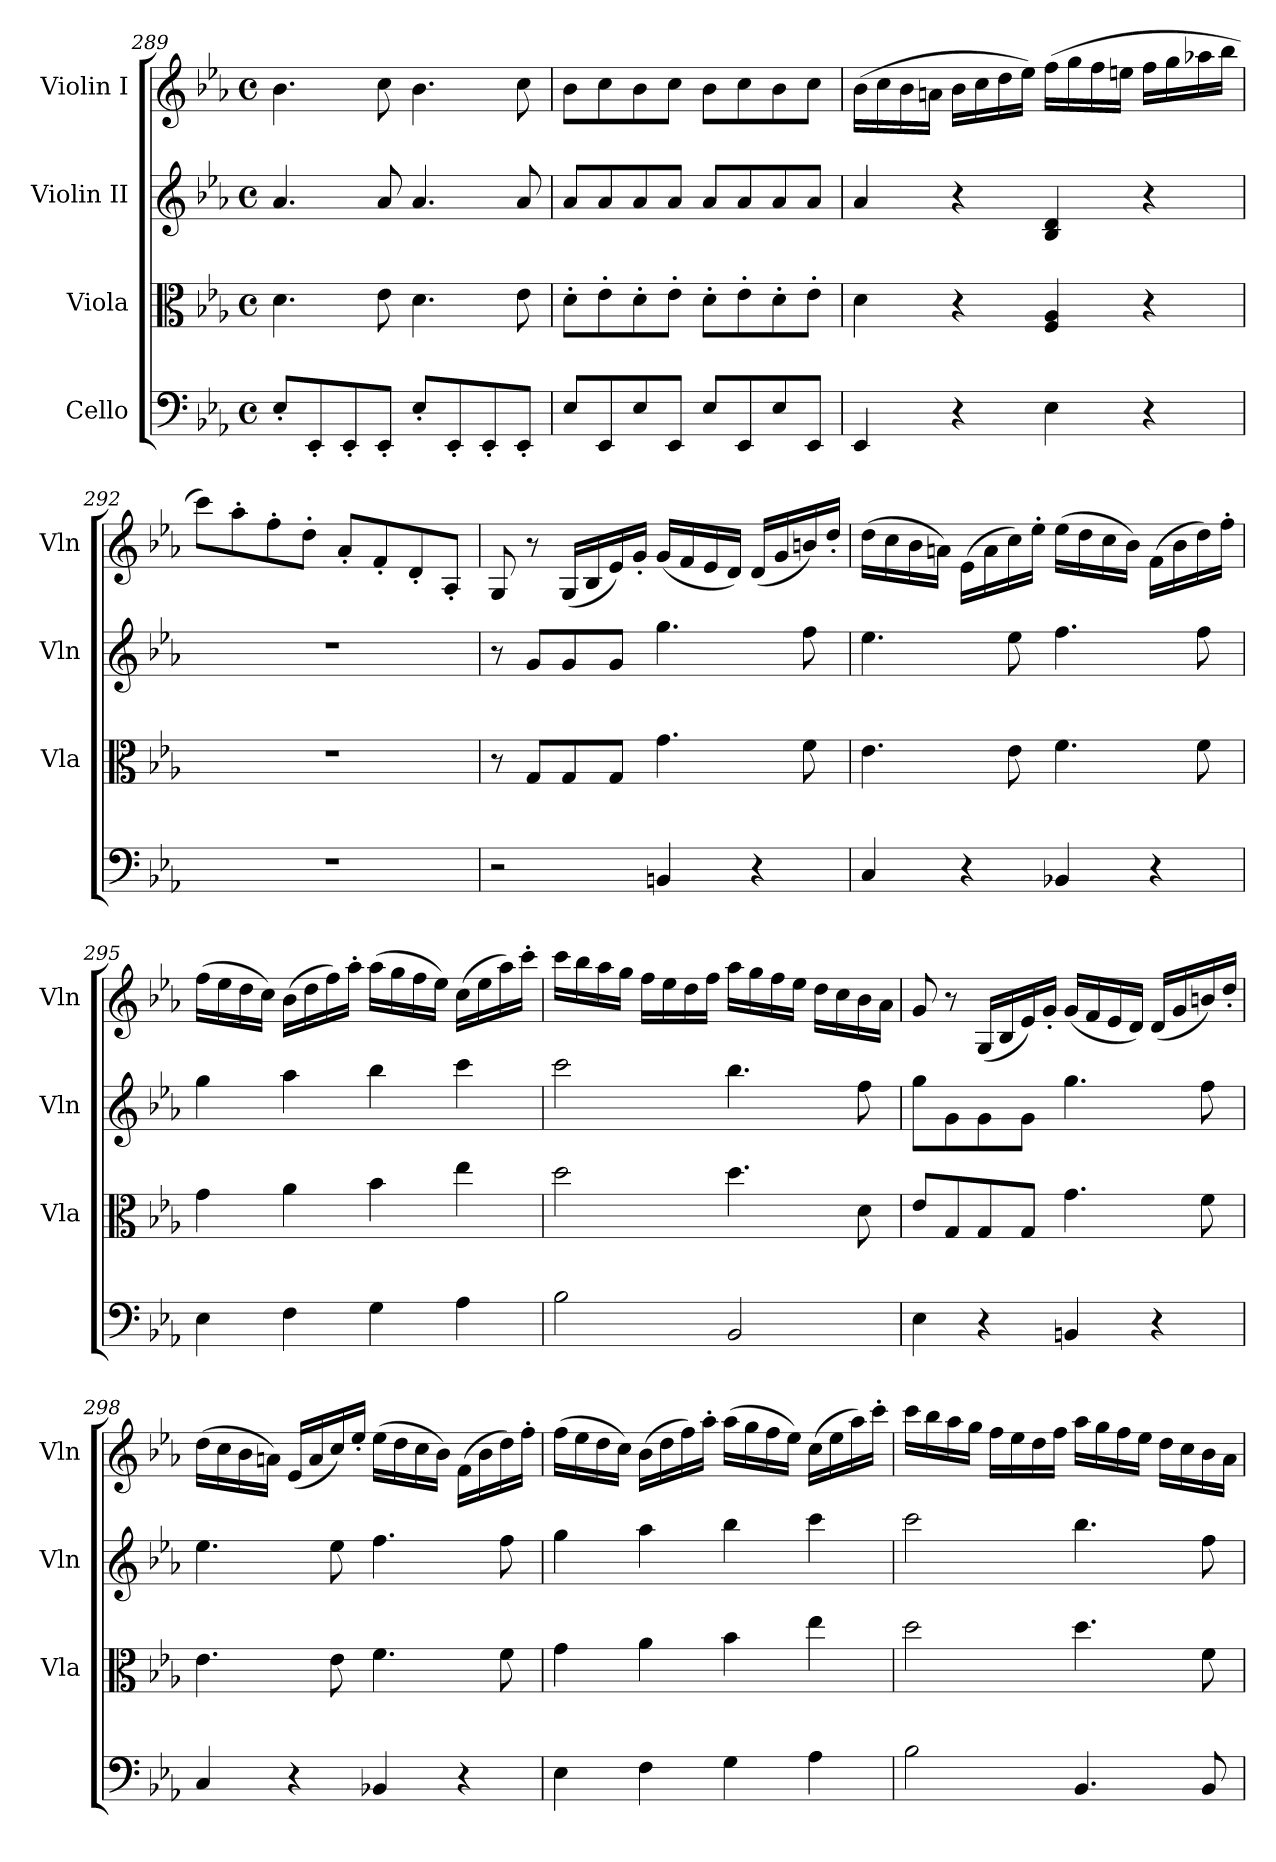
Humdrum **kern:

**kern	**kern	**kern	**kern
*part4	*part3	*part2	*part1
*staff4	*staff3	*staff2	*staff1
*I"Cello	*I"Viola	*I"Violin II	*I"Violin I
*	*I'Vla	*I'Vln	*I'Vln
*clefF4	*clefC3	*clefG2	*clefG2
*k[b-e-a-]	*k[b-e-a-]	*k[b-e-a-]	*k[b-e-a-]
*M4/4	*M4/4	*M4/4	*M4/4
*met(c)	*met(c)	*met(c)	*met(c)
=289	=289	=289	=289
8E-'/L	4.d\	4.a-/	4.b-\
8EE-'/	.	.	.
8EE-'/	.	.	.
8EE-'/J	8e-\	8a-/	8cc\
8E-'/L	4.d\	4.a-/	4.b-\
8EE-'/	.	.	.
8EE-'/	.	.	.
8EE-'/J	8e-\	8a-/	8cc\
=290	=290	=290	=290
8E-/L	8d'\L	8a-/L	8b-\L
8EE-/	8e-'\	8a-/	8cc\
8E-/	8d'\	8a-/	8b-\
8EE-/J	8e-'\J	8a-/J	8cc\J
8E-/L	8d'\L	8a-/L	8b-\L
8EE-/	8e-'\	8a-/	8cc\
8E-/	8d'\	8a-/	8b-\
8EE-/J	8e-'\J	8a-/J	8cc\J
!!LO:LB:g=z
=291	=291	=291	=291
4EE-/	4d\	4a-/	(>16b-\LL
.	.	.	16cc\
.	.	.	16b-\
.	.	.	16an\JJ
4r	4r	4r	16b-\LL
.	.	.	16cc\
.	.	.	16dd\
.	.	.	16ee-\JJ)
4E-\	4F/ 4A-/	4B-/ 4d/	(>16ff\LL
.	.	.	16gg\
.	.	.	16ff\
.	.	.	16een\JJ
4r	4r	4r	16ff\LL
.	.	.	16gg\
.	.	.	16aa-X\
.	.	.	16bb-\JJ
=292	=292	=292	=292
1r	1r	1r	8ccc\L)
.	.	.	8aa-'\
.	.	.	8ff'\
.	.	.	8dd'\J
.	.	.	8a-'/L
.	.	.	8f'/
.	.	.	8d'/
.	.	.	8A-'/J
=293	=293	=293	=293
2r	8r	8r	8G/
.	8G/L	8g/L	8r
.	8G/	8g/	(<16G/LL
.	.	.	16B-/
.	8G/J	8g/J	16e-/)
.	.	.	16g'/JJ
4BBn/	4.g\	4.gg\	(<16g/LL
.	.	.	16f/
.	.	.	16e-/
.	.	.	16d/JJ)
4r	.	.	(<16d/LL
.	.	.	16g/
.	8f\	8ff\	16bn/)
.	.	.	16dd'/JJ
=294	=294	=294	=294
4C/	4.e-\	4.ee-\	(>16dd\LL
.	.	.	16cc\
.	.	.	16b-\
.	.	.	16an\JJ)
4r	.	.	(>16e-\LL
.	.	.	16a\
.	8e-\	8ee-\	16cc\)
.	.	.	16ee-'\JJ
4BB-X/	4.f\	4.ff\	(>16ee-\LL
.	.	.	16dd\
.	.	.	16cc\
.	.	.	16b-\JJ)
4r	.	.	(>16f\LL
.	.	.	16b-\
.	8f\	8ff\	16dd\)
.	.	.	16ff'\JJ
=295	=295	=295	=295
4E-\	4g\	4gg\	(>16ff\LL
.	.	.	16ee-\
.	.	.	16dd\
.	.	.	16cc\JJ)
4F\	4a-\	4aa-\	(>16b-\LL
.	.	.	16dd\
.	.	.	16ff\)
.	.	.	16aa-'\JJ
4G\	4b-\	4bb-\	(>16aa-\LL
.	.	.	16gg\
.	.	.	16ff\
.	.	.	16ee-\JJ)
4A-\	4ee-\	4ccc\	(>16cc\LL
.	.	.	16ee-\
.	.	.	16aa-\)
.	.	.	16ccc'\JJ
!!LO:LB:g=z
=296	=296	=296	=296
2B-\	2dd\	2ccc\	16ccc\LL
.	.	.	16bb-\
.	.	.	16aa-\
.	.	.	16gg\JJ
.	.	.	16ff\LL
.	.	.	16ee-\
.	.	.	16dd\
.	.	.	16ff\JJ
2BB-/	4.dd\	4.bb-\	16aa-\LL
.	.	.	16gg\
.	.	.	16ff\
.	.	.	16ee-\JJ
.	.	.	16dd\LL
.	.	.	16cc\
.	8d\	8ff\	16b-\
.	.	.	16a-\JJ
=297	=297	=297	=297
4E-\	8e-/L	8gg\L	8g/
.	8G/	8g\	8r
4r	8G/	8g\	(<16G/LL
.	.	.	16B-/
.	8G/J	8g\J	16e-/)
.	.	.	16g'/JJ
4BBn/	4.g\	4.gg\	(<16g/LL
.	.	.	16f/
.	.	.	16e-/
.	.	.	16d/JJ)
4r	.	.	(<16d/LL
.	.	.	16g/
.	8f\	8ff\	16bn/)
.	.	.	16dd'/JJ
=298	=298	=298	=298
4C/	4.e-\	4.ee-\	(>16dd\LL
.	.	.	16cc\
.	.	.	16b-\
.	.	.	16an\JJ)
4r	.	.	(<16e-/LL
.	.	.	16a/
.	8e-\	8ee-\	16cc/)
.	.	.	16ee-'/JJ
4BB-X/	4.f\	4.ff\	(>16ee-\LL
.	.	.	16dd\
.	.	.	16cc\
.	.	.	16b-\JJ)
4r	.	.	(>16f\LL
.	.	.	16b-\
.	8f\	8ff\	16dd\)
.	.	.	16ff'\JJ
=299	=299	=299	=299
4E-\	4g\	4gg\	(>16ff\LL
.	.	.	16ee-\
.	.	.	16dd\
.	.	.	16cc\JJ)
4F\	4a-\	4aa-\	(>16b-\LL
.	.	.	16dd\
.	.	.	16ff\)
.	.	.	16aa-'\JJ
4G\	4b-\	4bb-\	(>16aa-\LL
.	.	.	16gg\
.	.	.	16ff\
.	.	.	16ee-\JJ)
4A-\	4ee-\	4ccc\	(>16cc\LL
.	.	.	16ee-\
.	.	.	16aa-\)
.	.	.	16ccc'\JJ
=300	=300	=300	=300
2B-\	2dd\	2ccc\	16ccc\LL
.	.	.	16bb-\
.	.	.	16aa-\
.	.	.	16gg\JJ
.	.	.	16ff\LL
.	.	.	16ee-\
.	.	.	16dd\
.	.	.	16ff\JJ
4.BB-/	4.dd\	4.bb-\	16aa-\LL
.	.	.	16gg\
.	.	.	16ff\
.	.	.	16ee-\JJ
.	.	.	16dd\LL
.	.	.	16cc\
8BB-/	8f\	8ff\	16b-\
.	.	.	16a-\JJ
=	=	=	=
*-	*-	*-	*-
